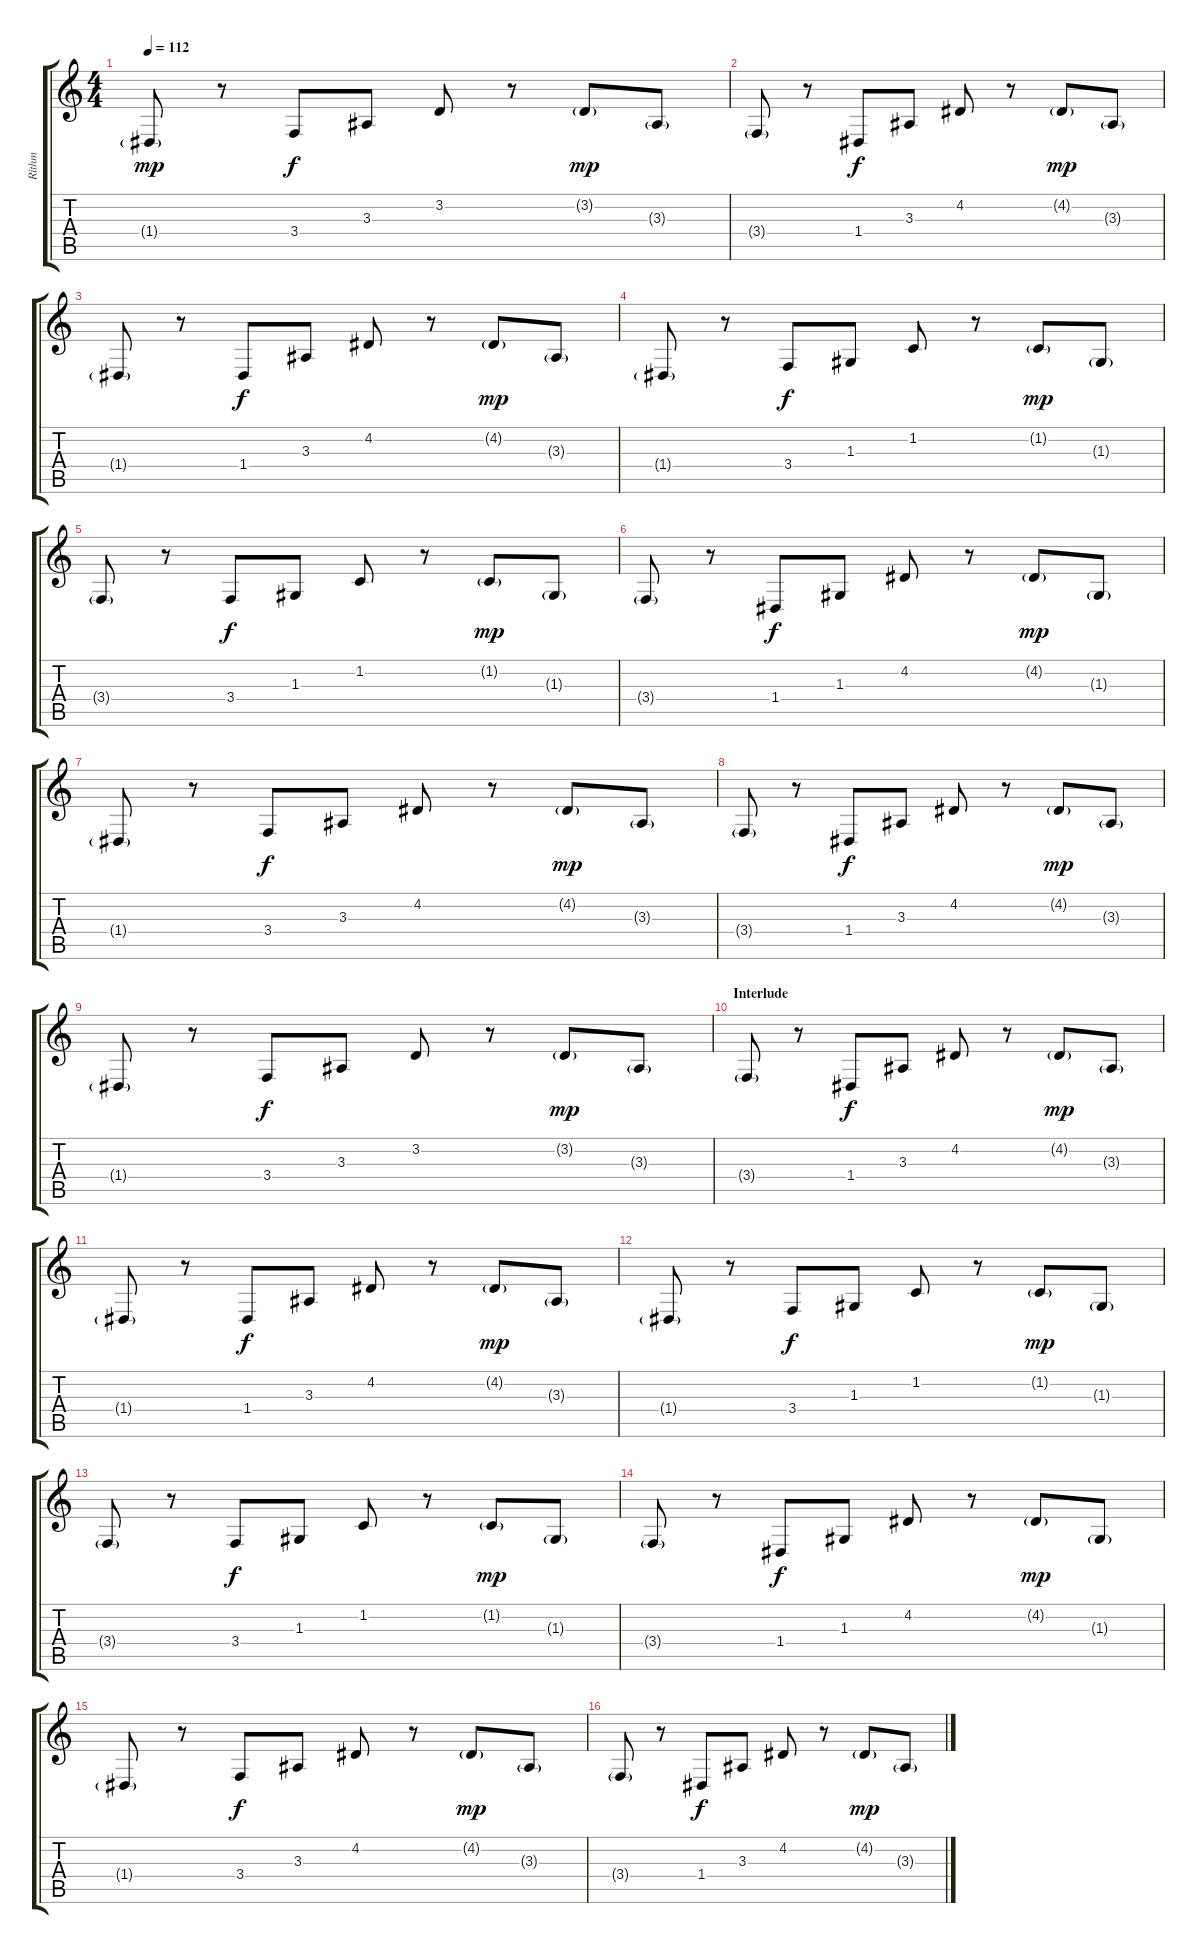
\track ("Rithm" "Rithm") {instrument fx7echoes}
\staff {score tabs}
\tuning (E4 B3 G3 D3 A2 E2) {hide}
\ts (4 4)
\tempo 112
\clef g2
\ks c
1.4{g}.8{dy mp} r.8 3.4.8{dy f} 3.3.8 3.2.8 r.8 3.2{g}.8{dy mp} 3.3{g}.8 |
3.4{g}.8 r.8 1.4.8{dy f} 3.3.8 4.2.8 r.8 4.2{g}.8{dy mp} 3.3{g}.8 |
1.4{g}.8 r.8 1.4.8{dy f} 3.3.8 4.2.8 r.8 4.2{g}.8{dy mp} 3.3{g}.8 |
1.4{g}.8 r.8 3.4.8{dy f} 1.3.8 1.2.8 r.8 1.2{g}.8{dy mp} 1.3{g}.8 |
3.4{g}.8 r.8 3.4.8{dy f} 1.3.8 1.2.8 r.8 1.2{g}.8{dy mp} 1.3{g}.8 |
3.4{g}.8 r.8 1.4.8{dy f} 1.3.8 4.2.8 r.8 4.2{g}.8{dy mp} 1.3{g}.8 |
1.4{g}.8 r.8 3.4.8{dy f} 3.3.8 4.2.8 r.8 4.2{g}.8{dy mp} 3.3{g}.8 |
3.4{g}.8 r.8 1.4.8{dy f} 3.3.8 4.2.8 r.8 4.2{g}.8{dy mp} 3.3{g}.8 |
1.4{g}.8 r.8 3.4.8{dy f} 3.3.8 3.2.8 r.8 3.2{g}.8{dy mp} 3.3{g}.8 |
\section ("" "Interlude")
3.4{g}.8{volume 12} r.8 1.4.8{dy f} 3.3.8 4.2.8 r.8 4.2{g}.8{dy mp} 3.3{g}.8 |
1.4{g}.8 r.8 1.4.8{dy f} 3.3.8 4.2.8 r.8 4.2{g}.8{dy mp} 3.3{g}.8 |
1.4{g}.8 r.8 3.4.8{dy f} 1.3.8 1.2.8 r.8 1.2{g}.8{dy mp} 1.3{g}.8 |
3.4{g}.8 r.8 3.4.8{dy f} 1.3.8 1.2.8 r.8 1.2{g}.8{dy mp} 1.3{g}.8 |
3.4{g}.8 r.8 1.4.8{dy f} 1.3.8 4.2.8 r.8 4.2{g}.8{dy mp} 1.3{g}.8 |
1.4{g}.8 r.8 3.4.8{dy f} 3.3.8 4.2.8 r.8 4.2{g}.8{dy mp} 3.3{g}.8 |
3.4{g}.8 r.8 1.4.8{dy f} 3.3.8 4.2.8 r.8 4.2{g}.8{dy mp} 3.3{g}.8
